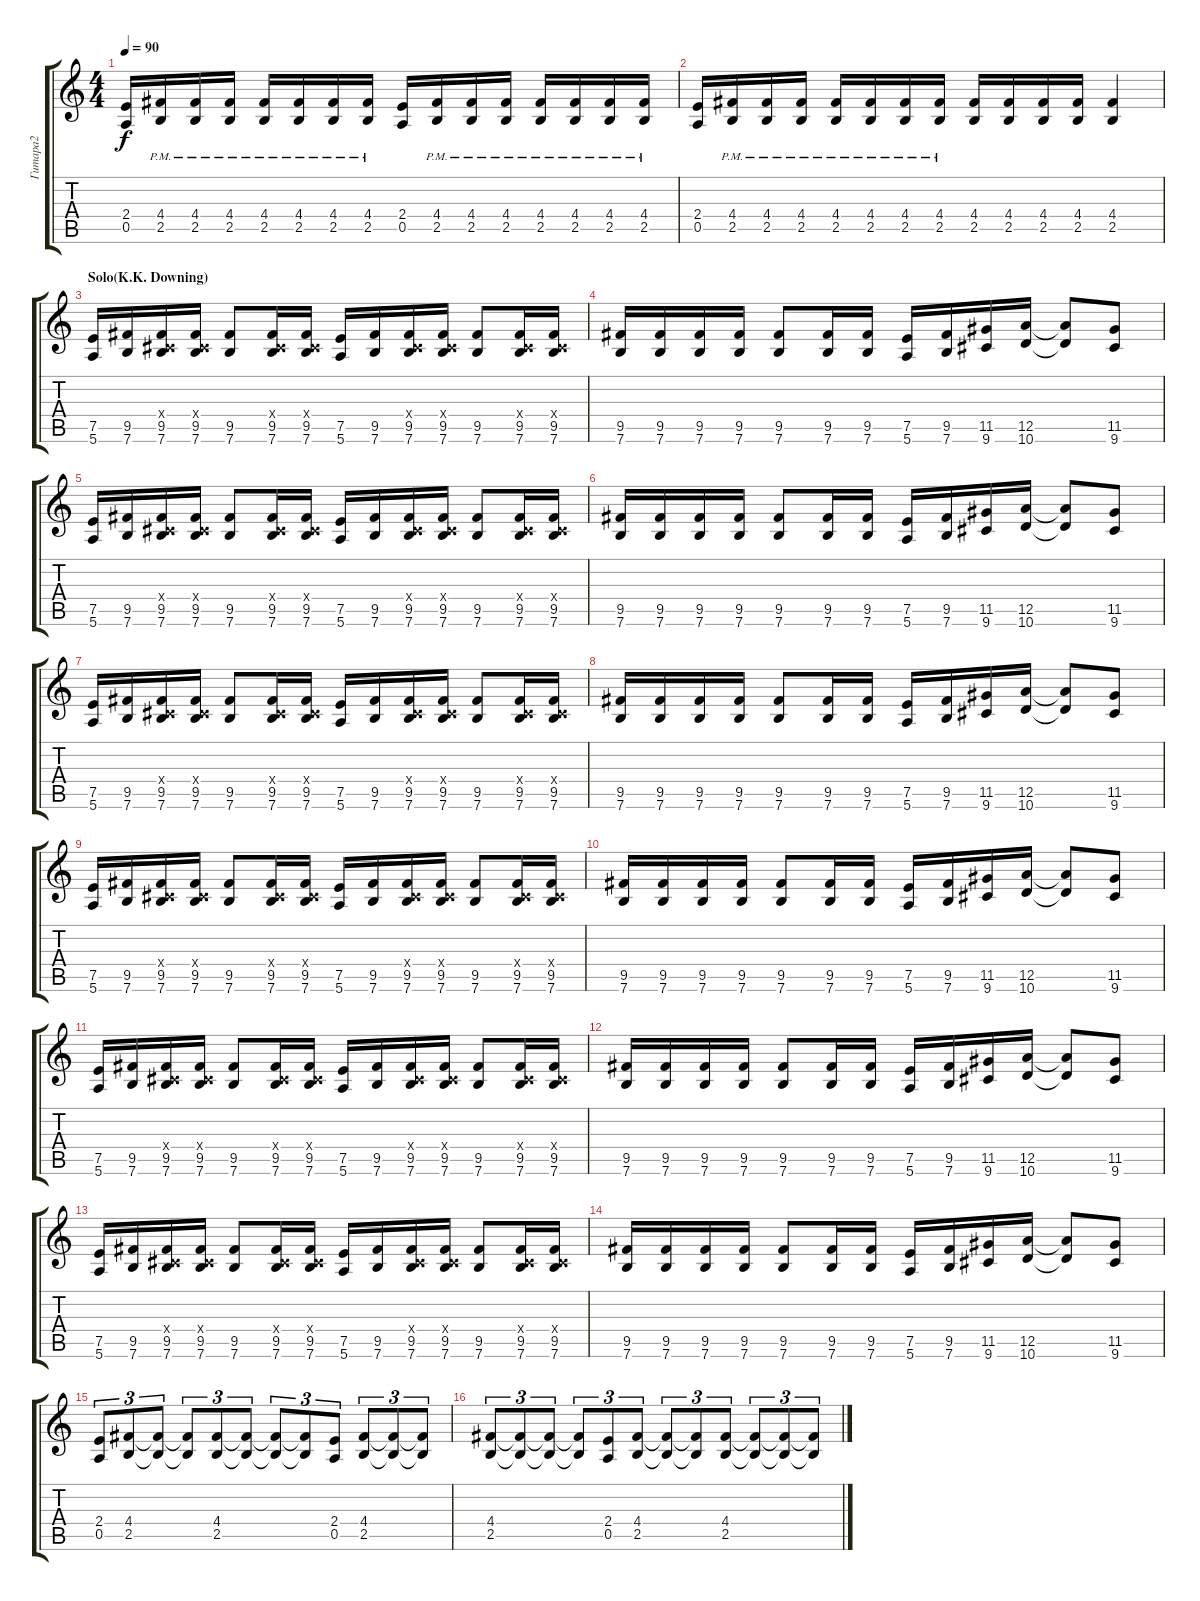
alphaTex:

\track ("Гитара2" "Гитара2") {instrument distortionguitar}
\staff {score tabs}
\tuning (E4 B3 G3 D3 A2 E2) {hide}
\ts (4 4)
\tempo 90
\clef g2
\ks c
(2.4 0.5).16{dy f} (4.4 2.5{pm}).16 (4.4 2.5{pm}).16 (4.4 2.5{pm}).16 (4.4 2.5{pm}).16 (4.4 2.5{pm}).16 (4.4 2.5{pm}).16 (4.4 2.5{pm}).16 (2.4 0.5).16 (4.4 2.5{pm}).16 (4.4 2.5{pm}).16 (4.4 2.5{pm}).16 (4.4 2.5{pm}).16 (4.4 2.5{pm}).16 (4.4 2.5{pm}).16 (4.4 2.5{pm}).16 |
(2.4 0.5).16 (4.4 2.5{pm}).16 (4.4 2.5{pm}).16 (4.4 2.5{pm}).16 (4.4 2.5{pm}).16 (4.4 2.5{pm}).16 (4.4 2.5{pm}).16 (4.4 2.5{pm}).16 (4.4 2.5).16 (4.4 2.5).16 (4.4 2.5).16 (4.4 2.5).16 (4.4 2.5).4 |
\section ("" "Solo(K.K. Downing)")
(7.5 5.6).16 (9.5 7.6).16 (-1.4{x} 9.5 7.6).16 (-1.4{x} 9.5 7.6).16 (9.5 7.6).8 (-1.4{x} 9.5 7.6).16 (-1.4{x} 9.5 7.6).16 (7.5 5.6).16 (9.5 7.6).16 (-1.4{x} 9.5 7.6).16 (-1.4{x} 9.5 7.6).16 (9.5 7.6).8 (-1.4{x} 9.5 7.6).16 (-1.4{x} 9.5 7.6).16 |
(9.5 7.6).16 (9.5 7.6).16 (9.5 7.6).16 (9.5 7.6).16 (9.5 7.6).8 (9.5 7.6).16 (9.5 7.6).16 (7.5 5.6).16 (9.5 7.6).16 (11.5 9.6).16 (12.5 10.6).16 (12.5{t} 10.6{t}).8 (11.5 9.6).8 |
(7.5 5.6).16 (9.5 7.6).16 (-1.4{x} 9.5 7.6).16 (-1.4{x} 9.5 7.6).16 (9.5 7.6).8 (-1.4{x} 9.5 7.6).16 (-1.4{x} 9.5 7.6).16 (7.5 5.6).16 (9.5 7.6).16 (-1.4{x} 9.5 7.6).16 (-1.4{x} 9.5 7.6).16 (9.5 7.6).8 (-1.4{x} 9.5 7.6).16 (-1.4{x} 9.5 7.6).16 |
(9.5 7.6).16 (9.5 7.6).16 (9.5 7.6).16 (9.5 7.6).16 (9.5 7.6).8 (9.5 7.6).16 (9.5 7.6).16 (7.5 5.6).16 (9.5 7.6).16 (11.5 9.6).16 (12.5 10.6).16 (12.5{t} 10.6{t}).8 (11.5 9.6).8 |
(7.5 5.6).16 (9.5 7.6).16 (-1.4{x} 9.5 7.6).16 (-1.4{x} 9.5 7.6).16 (9.5 7.6).8 (-1.4{x} 9.5 7.6).16 (-1.4{x} 9.5 7.6).16 (7.5 5.6).16 (9.5 7.6).16 (-1.4{x} 9.5 7.6).16 (-1.4{x} 9.5 7.6).16 (9.5 7.6).8 (-1.4{x} 9.5 7.6).16 (-1.4{x} 9.5 7.6).16 |
(9.5 7.6).16 (9.5 7.6).16 (9.5 7.6).16 (9.5 7.6).16 (9.5 7.6).8 (9.5 7.6).16 (9.5 7.6).16 (7.5 5.6).16 (9.5 7.6).16 (11.5 9.6).16 (12.5 10.6).16 (12.5{t} 10.6{t}).8 (11.5 9.6).8 |
(7.5 5.6).16 (9.5 7.6).16 (-1.4{x} 9.5 7.6).16 (-1.4{x} 9.5 7.6).16 (9.5 7.6).8 (-1.4{x} 9.5 7.6).16 (-1.4{x} 9.5 7.6).16 (7.5 5.6).16 (9.5 7.6).16 (-1.4{x} 9.5 7.6).16 (-1.4{x} 9.5 7.6).16 (9.5 7.6).8 (-1.4{x} 9.5 7.6).16 (-1.4{x} 9.5 7.6).16 |
(9.5 7.6).16 (9.5 7.6).16 (9.5 7.6).16 (9.5 7.6).16 (9.5 7.6).8 (9.5 7.6).16 (9.5 7.6).16 (7.5 5.6).16 (9.5 7.6).16 (11.5 9.6).16 (12.5 10.6).16 (12.5{t} 10.6{t}).8 (11.5 9.6).8 |
(7.5 5.6).16 (9.5 7.6).16 (-1.4{x} 9.5 7.6).16 (-1.4{x} 9.5 7.6).16 (9.5 7.6).8 (-1.4{x} 9.5 7.6).16 (-1.4{x} 9.5 7.6).16 (7.5 5.6).16 (9.5 7.6).16 (-1.4{x} 9.5 7.6).16 (-1.4{x} 9.5 7.6).16 (9.5 7.6).8 (-1.4{x} 9.5 7.6).16 (-1.4{x} 9.5 7.6).16 |
(9.5 7.6).16 (9.5 7.6).16 (9.5 7.6).16 (9.5 7.6).16 (9.5 7.6).8 (9.5 7.6).16 (9.5 7.6).16 (7.5 5.6).16 (9.5 7.6).16 (11.5 9.6).16 (12.5 10.6).16 (12.5{t} 10.6{t}).8 (11.5 9.6).8 |
(7.5 5.6).16 (9.5 7.6).16 (-1.4{x} 9.5 7.6).16 (-1.4{x} 9.5 7.6).16 (9.5 7.6).8 (-1.4{x} 9.5 7.6).16 (-1.4{x} 9.5 7.6).16 (7.5 5.6).16 (9.5 7.6).16 (-1.4{x} 9.5 7.6).16 (-1.4{x} 9.5 7.6).16 (9.5 7.6).8 (-1.4{x} 9.5 7.6).16 (-1.4{x} 9.5 7.6).16 |
(9.5 7.6).16 (9.5 7.6).16 (9.5 7.6).16 (9.5 7.6).16 (9.5 7.6).8 (9.5 7.6).16 (9.5 7.6).16 (7.5 5.6).16 (9.5 7.6).16 (11.5 9.6).16 (12.5 10.6).16 (12.5{t} 10.6{t}).8 (11.5 9.6).8 |
(2.4 0.5).8{tu (3 2)} (4.4 2.5).8{tu (3 2)} (4.4{t} 2.5{t}).8{tu (3 2)} (4.4{t} 2.5{t}).8{tu (3 2)} (4.4 2.5).8{tu (3 2)} (4.4{t} 2.5{t}).8{tu (3 2)} (4.4{t} 2.5{t}).8{tu (3 2)} (4.4{t} 2.5{t}).8{tu (3 2)} (2.4 0.5).8{tu (3 2)} (4.4 2.5).8{tu (3 2)} (4.4{t} 2.5{t}).8{tu (3 2)} (4.4{t} 2.5{t}).8{tu (3 2)} |
(4.4 2.5).8{tu (3 2)} (4.4{t} 2.5{t}).8{tu (3 2)} (4.4{t} 2.5{t}).8{tu (3 2)} (4.4{t} 2.5{t}).8{tu (3 2)} (2.4 0.5).8{tu (3 2)} (4.4 2.5).8{tu (3 2)} (4.4{t} 2.5{t}).8{tu (3 2)} (4.4{t} 2.5{t}).8{tu (3 2)} (4.4 2.5).8{tu (3 2)} (4.4{t} 2.5{t}).8{tu (3 2)} (4.4{t} 2.5{t}).8{tu (3 2)} (4.4{t} 2.5{t}).8{tu (3 2)}
